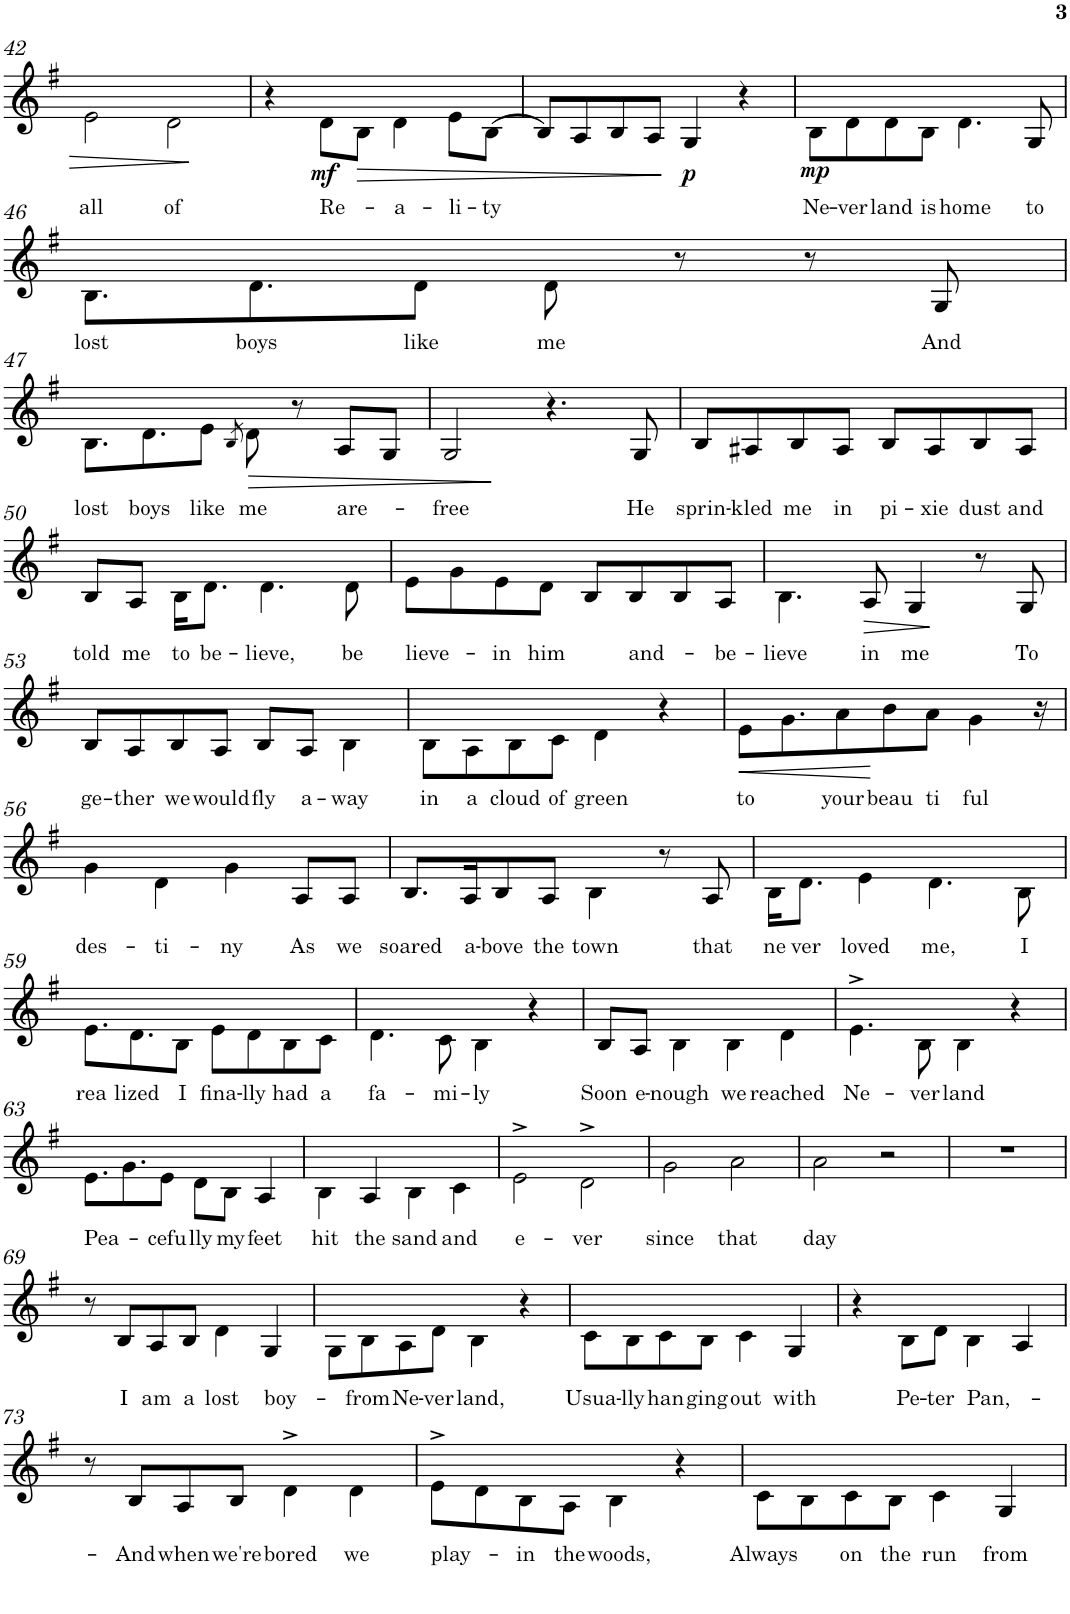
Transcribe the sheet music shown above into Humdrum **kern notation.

**kern	**text	**dynam
*part1	*part1	*part1
*staff1	*staff1	*staff1
*I"Piano	*	*
*I'Pno.	*	*
!!LO:PB:g=z
*clefG2	*	*
*k[f#]	*	*
*M2/2	*	*
*met(c|)	*	*
=42	=42	=42
!	!LO:LY:b	!
2e\	all	.
!	!LO:LY:b	!
2d\	of	.
=43	=43	=43
4r	.	.
!	!LO:LY:b	!LO:DY:b
8d\L	Re-	mf
!	!	!LO:HP:b
8B\J	.	>
!	!LO:LY:b	!
4d\	a-	.
!	!LO:LY:b	!
8e\L	li-	.
!	!LO:LY:b	!
(>8B\J	ty	.
=44	=44	=44
8B/L)	.	.
8A/	.	.
8B/	.	.
8A/J	.	.
!	!	!LO:DY:n=1:b
4G/	.	] p
4r	.	.
=45	=45	=45
!	!LO:LY:b	!LO:DY:b
8B\L	Ne-	mp
!	!LO:LY:b	!
8d\	ver	.
!	!LO:LY:b	!
8d\	land	.
!	!LO:LY:b	!
8B\J	is	.
!	!LO:LY:b	!
4.d\	home	.
!	!LO:LY:b	!
8G/	to	.
!!LO:LB:g=z
=46	=46	=46
!	!LO:LY:b	!
8.B\L	lost	.
!	!LO:LY:b	!
8.d\	boys	.
!	!LO:LY:b	!
8d\J	like	.
!	!LO:LY:b	!
8d\	me	.
8r	.	.
8r	.	.
!	!LO:LY:b	!
8G/	And	.
!!LO:LB:g=z
=47	=47	=47
!	!LO:LY:b	!
8.B\L	lost	.
!	!LO:LY:b	!
8.d\	boys	.
!	!LO:LY:b	!
8e\J	like	.
8qB/	.	.
!	!LO:LY:b	!
8d\	me	.
8r	.	.
!	!LO:LY:b	!
8A/L	are-	.
8G/J	.	.
=48	=48	=48
!	!LO:LY:b	!
2G/	free	.
4.r	.	.
!	!LO:LY:b	!
8G/	He	.
=49	=49	=49
!	!LO:LY:b	!
8B/L	sprin-	.
!	!LO:LY:b	!
8A#X/	kled	.
!	!LO:LY:b	!
8B/	me	.
!	!LO:LY:b	!
8A#/J	in	.
!	!LO:LY:b	!
8B/L	pi-	.
!	!LO:LY:b	!
8A#/	xie	.
!	!LO:LY:b	!
8B/	dust	.
!	!LO:LY:b	!
8A#/J	and	.
!!LO:LB:g=z
=50	=50	=50
!	!LO:LY:b	!
8B/L	told	.
!	!LO:LY:b	!
8A/J	me	.
!	!LO:LY:b	!
16B\KL	to	.
!	!LO:LY:b	!
8.d\J	be-	.
!	!LO:LY:b	!
4.d\	lieve,	.
!	!LO:LY:b	!
8d\	be	.
=51	=51	=51
!	!LO:LY:b	!
8e\L	lieve-	.
8g\	.	.
!	!LO:LY:b	!
8e\	in	.
!	!LO:LY:b	!
8d\J	him	.
8B/L	.	.
!	!LO:LY:b	!
8B/	and-	.
8B/	.	.
!	!LO:LY:b	!
8A/J	be-	.
=52	=52	=52
!	!LO:LY:b	!
4.B\	lieve	.
!	!LO:LY:b	!LO:HP:b
8A/	in	>
!	!LO:LY:b	!
4G/	me	.
8r	.	]
!	!LO:LY:b	!
8G/	To	.
!!LO:LB:g=z
=53	=53	=53
!	!LO:LY:b	!
8B/L	ge-	.
!	!LO:LY:b	!
8A/	ther	.
!	!LO:LY:b	!
8B/	we	.
!	!LO:LY:b	!
8A/J	would	.
!	!LO:LY:b	!
8B/L	fly	.
!	!LO:LY:b	!
8A/J	a-	.
!	!LO:LY:b	!
4B\	way	.
=54	=54	=54
!	!LO:LY:b	!
8B\L	in	.
!	!LO:LY:b	!
8A\	a	.
!	!LO:LY:b	!
8B\	cloud	.
!	!LO:LY:b	!
8c\J	of	.
!	!LO:LY:b	!
4d\	green	.
4r	.	.
=55	=55	=55
!	!LO:LY:b	!LO:HP:b
8e\L	to	<
8.g\	.	.
!	!LO:LY:b	!
8a\	your	.
!	!LO:LY:b	!
8b\	beau	[
!	!LO:LY:b	!
8a\J	ti	.
!	!LO:LY:b	!
4g\	ful	.
16r	.	.
!!LO:LB:g=z
=56	=56	=56
!	!LO:LY:b	!
4g\	des-	.
!	!LO:LY:b	!
4d\	ti-	.
!	!LO:LY:b	!
4g\	ny	.
!	!LO:LY:b	!
8A/L	As	.
!	!LO:LY:b	!
8A/J	we	.
=57	=57	=57
!	!LO:LY:b	!
8.B/L	soared	.
!	!LO:LY:b	!
16A/K	a-	.
!	!LO:LY:b	!
8B/	bove	.
!	!LO:LY:b	!
8A/J	the	.
!	!LO:LY:b	!
4B\	town	.
8r	.	.
!	!LO:LY:b	!
8A/	that	.
=58	=58	=58
!	!LO:LY:b	!
16B\KL	ne	.
!	!LO:LY:b	!
8.d\J	ver	.
!	!LO:LY:b	!
4e\	loved	.
!	!LO:LY:b	!
4.d\	me,	.
!	!LO:LY:b	!
8B\	I	.
!!LO:LB:g=z
=59	=59	=59
!	!LO:LY:b	!
8.e\L	rea	.
!	!LO:LY:b	!
8.d\	lized	.
!	!LO:LY:b	!
8B\J	I	.
!	!LO:LY:b	!
8e\L	fina-	.
!	!LO:LY:b	!
8d\	lly	.
!	!LO:LY:b	!
8B\	had	.
!	!LO:LY:b	!
8c\J	a	.
=60	=60	=60
!	!LO:LY:b	!
4.d\	fa-	.
!	!LO:LY:b	!
8c\	mi-	.
!	!LO:LY:b	!
4B\	ly	.
4r	.	.
=61	=61	=61
!	!LO:LY:b	!
8B/L	Soon	.
!	!LO:LY:b	!
8A/J	e-	.
!	!LO:LY:b	!
4B\	nough	.
!	!LO:LY:b	!
4B\	we	.
!	!LO:LY:b	!
4d\	reached	.
=62	=62	=62
!	!LO:LY:b	!
4.e^\	Ne-	.
!	!LO:LY:b	!
8B\	ver	.
!	!LO:LY:b	!
4B\	land	.
4r	.	.
!!LO:LB:g=z
=63	=63	=63
!	!LO:LY:b	!
8.e\L	Pea-	.
8.g\	.	.
!	!LO:LY:b	!
8e\J	cefu	.
!	!LO:LY:b	!
8d\L	lly	.
!	!LO:LY:b	!
8B\J	my	.
!	!LO:LY:b	!
4A/	feet	.
=64	=64	=64
!	!LO:LY:b	!
4B\	hit	.
!	!LO:LY:b	!
4A/	the	.
!	!LO:LY:b	!
4B\	sand	.
!	!LO:LY:b	!
4c\	and	.
=65	=65	=65
!	!LO:LY:b	!
2e^\	e-	.
!	!LO:LY:b	!
2d^\	ver	.
=66	=66	=66
!	!LO:LY:b	!
2g\	since	.
!	!LO:LY:b	!
2a\	that	.
=67	=67	=67
!	!LO:LY:b	!
2a\	day	.
2r	.	.
=68	=68	=68
1r	.	.
!!LO:LB:g=z
=69	=69	=69
8r	.	.
!	!LO:LY:b	!
8B/L	I	.
!	!LO:LY:b	!
8A/	am	.
!	!LO:LY:b	!
8B/J	a	.
!	!LO:LY:b	!
4d\	lost	.
!	!LO:LY:b	!
4G/	boy-	.
=70	=70	=70
8G\L	.	.
!	!LO:LY:b	!
8B\	from	.
!	!LO:LY:b	!
8A\	Ne-	.
!	!LO:LY:b	!
8d\J	ver	.
!	!LO:LY:b	!
4B\	land,	.
4r	.	.
=71	=71	=71
!	!LO:LY:b	!
8c\L	Usua-	.
!	!LO:LY:b	!
8B\	lly	.
!	!LO:LY:b	!
8c\	han	.
!	!LO:LY:b	!
8B\J	ging	.
!	!LO:LY:b	!
4c\	out	.
!	!LO:LY:b	!
4G/	with	.
=72	=72	=72
4r	.	.
!	!LO:LY:b	!
8B\L	Pe-	.
!	!LO:LY:b	!
8d\J	ter	.
!	!LO:LY:b	!
4B\	Pan,-	.
4A/	.	.
!!LO:LB:g=z
=73	=73	=73
8r	.	.
!	!LO:LY:b	!
8B/L	And	.
!	!LO:LY:b	!
8A/	when	.
!	!LO:LY:b	!
8B/J	we're	.
!	!LO:LY:b	!
4d^\	bored	.
!	!LO:LY:b	!
4d\	we	.
=74	=74	=74
!	!LO:LY:b	!
8e^\L	play-	.
8d\	.	.
!	!LO:LY:b	!
8B\	in	.
!	!LO:LY:b	!
8A\J	the	.
!	!LO:LY:b	!
4B\	woods,	.
4r	.	.
=75	=75	=75
!	!LO:LY:b	!
8c\L	Always	.
8B\	.	.
!	!LO:LY:b	!
8c\	on	.
!	!LO:LY:b	!
8B\J	the	.
!	!LO:LY:b	!
4c\	run	.
!	!LO:LY:b	!
4G/	from	.
=	=	=
*-	*-	*-
